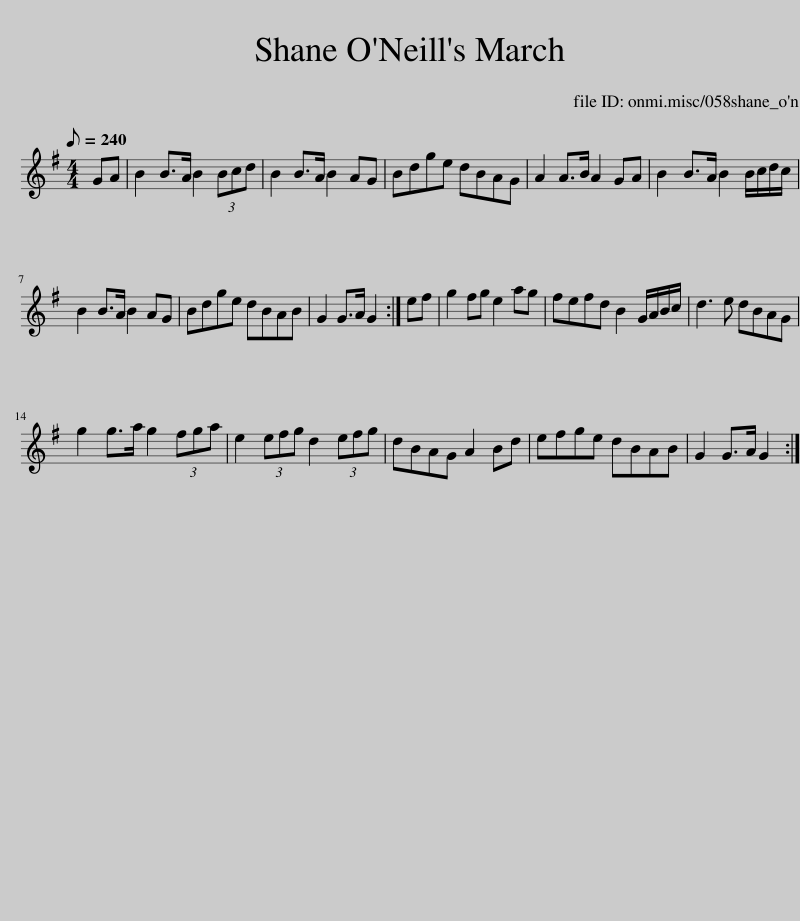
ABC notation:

X:1
L:1/8
Q:1/8=240
M:4/4
I:linebreak $
K:G
V:1 treble
V:1
 GA | B2 B>A B2 (3Bcd | B2 B>A B2 AG | Bdge dBAG | A2 A>B A2 GA | %5
 B2 B>A B2 B/c/d/c/ |$ B2 B>A B2 AG | Bdge dBAB | G2 G>A G2 :| ef | %10
 g2 fg e2 ag | fefd B2 G/A/B/c/ | d3 e dBAG |$ g2 g>a g2 (3fga | e2 (3efg d2 (3efg | %15
 dBAG A2 Bd | efge dBAB | G2 G>A G2 :| %18
